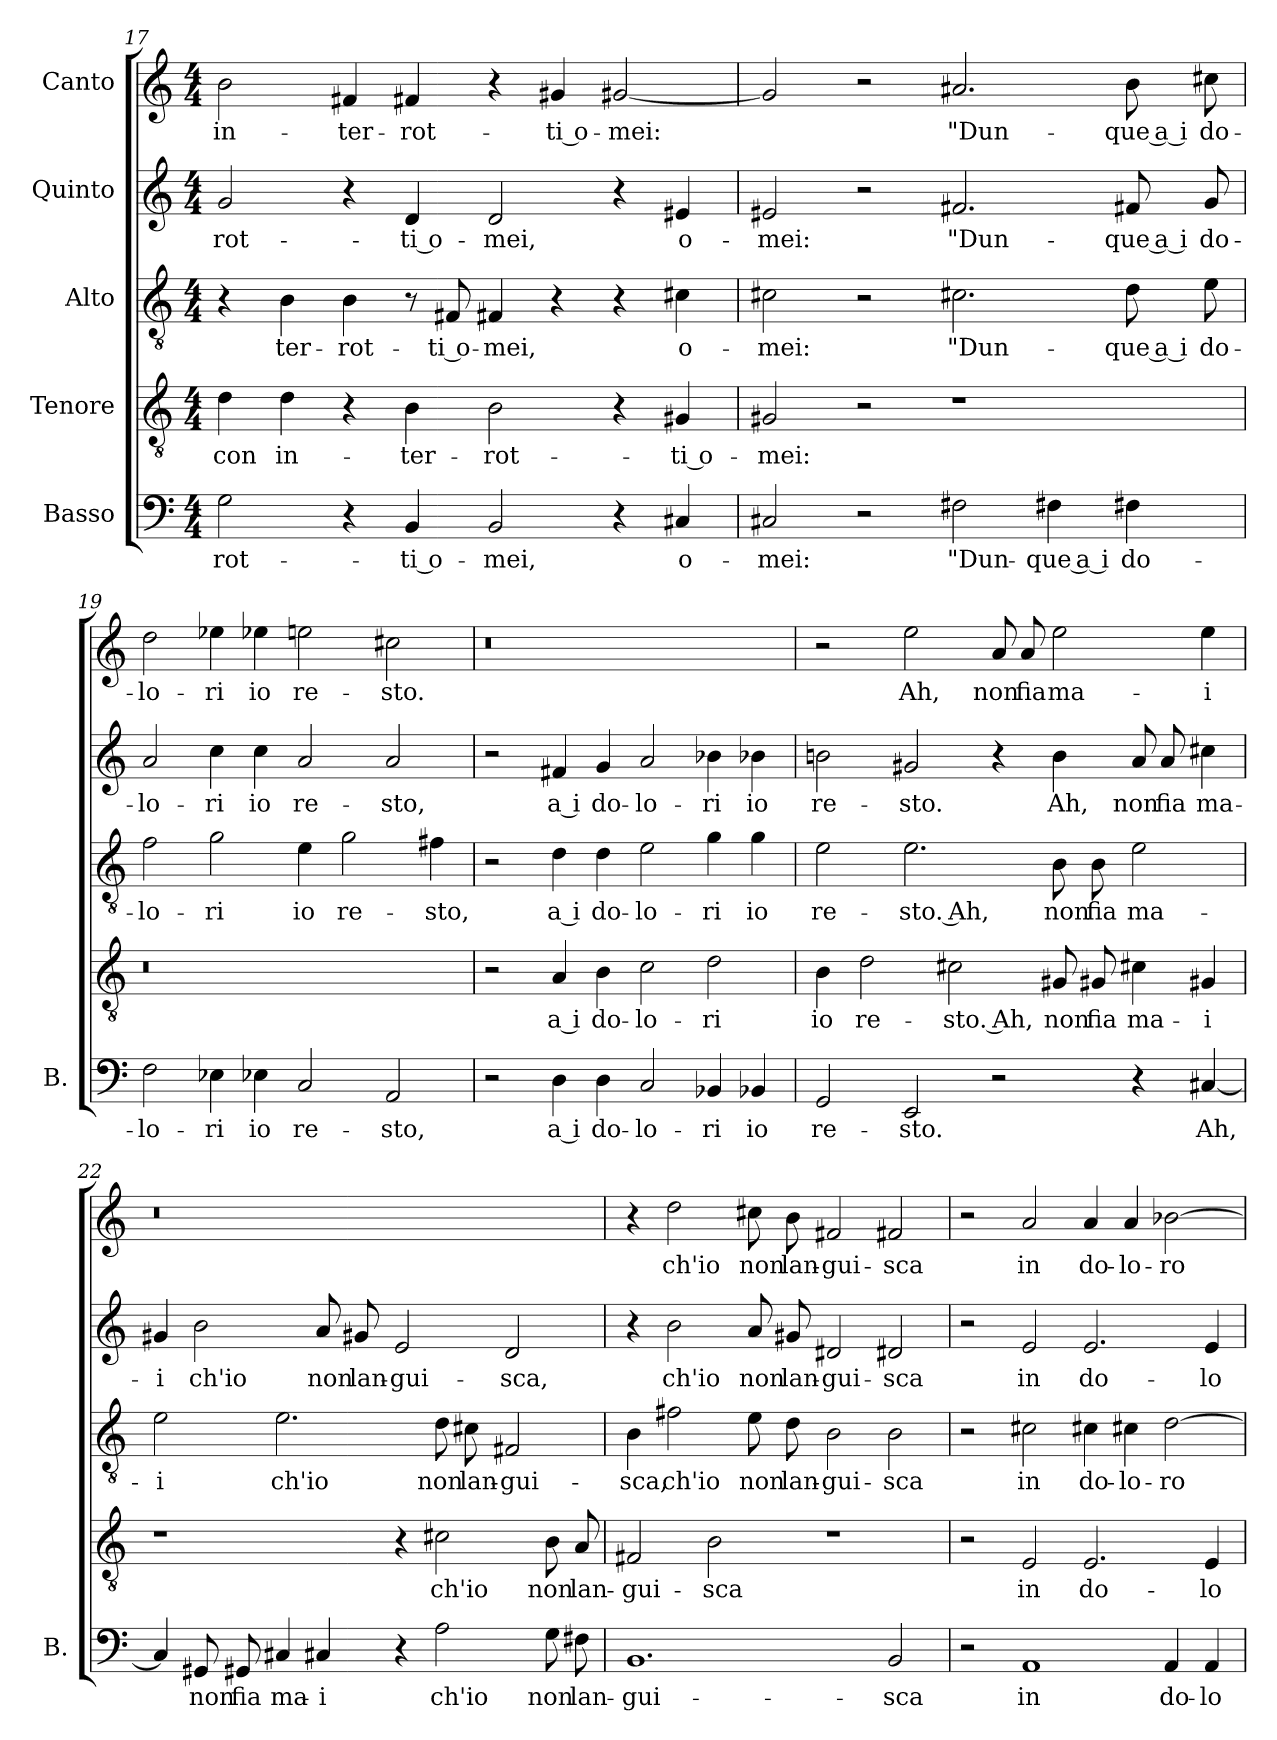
**kern	**text	**kern	**text	**kern	**text	**kern	**text	**kern	**text
*part5	*part5	*part4	*part4	*part3	*part3	*part2	*part2	*part1	*part1
*staff5	*staff5	*staff4	*staff4	*staff3	*staff3	*staff2	*staff2	*staff1	*staff1
*I"Basso	*	*I"Tenore	*	*I"Alto	*	*I"Quinto	*	*I"Canto	*
*I'B.	*	*	*	*	*	*	*	*	*
*clefF4	*	*clefGv2	*	*clefGv2	*	*clefG2	*	*clefG2	*
*k[]	*	*k[]	*	*k[]	*	*k[]	*	*k[]	*
*C:	*	*C:	*	*C:	*	*C:	*	*C:	*
*M4/4	*	*M4/4	*	*M4/4	*	*M4/4	*	*M4/4	*
=17	=17	=17	=17	=17	=17	=17	=17	=17	=17
2G\	-rot-	4d\	con	4r	.	2g/	-rot-	2b\	in-
.	.	4d\	in-	4B\	-ter-	.	.	.	.
4r	.	4r	.	4B\	-rot-	4r	.	4f#X/	-ter-
4BB/	-ti o-	4B\	-ter-	8r	.	4d/	-ti o-	4f#X/	-rot-
.	.	.	.	8F#X/	-ti o-	.	.	.	.
2BB/	-mei,	2B\	-rot-	4F#X/	-mei,	2d/	-mei,	4r	.
.	.	.	.	4r	.	.	.	4g#X/	-ti o-
4r	.	4r	.	4r	.	4r	.	[2g#X/	-mei:
4C#X/	o-	4G#X/	-ti o-	4c#X\	o-	4e#X/	o-	.	.
=18	=18	=18	=18	=18	=18	=18	=18	=18	=18
2C#X/	-mei:	2G#X/	-mei:	2c#X\	-mei:	2e#X/	-mei:	2g#/]	.
2r	.	2r	.	2r	.	2r	.	2r	.
2F#X\	"Dun-	1r	.	2.c#X\	"Dun-	2.f#X/	"Dun-	2.a#X/	"Dun-
4F#X\	-que a i	.	.	.	.	.	.	.	.
4F#X\	do-	.	.	8d\	-que a i	8f#X/	-que a i	8b\	-que a i
.	.	.	.	8e\	do-	8g/	do-	8cc#X\	do-
=19	=19	=19	=19	=19	=19	=19	=19	=19	=19
!	!	!LO:N:vis=0	!	!	!	!	!	!	!
2F\	-lo-	1r	.	2f\	-lo-	2a/	-lo-	2dd\	-lo-
4E-X\	-ri	.	.	2g\	-ri	4cc\	-ri	4ee-X\	-ri
4E-X\	io	.	.	.	.	4cc\	io	4ee-X\	io
2C/	re-	1ryy	.	4e\	io	2a/	re-	2een\	re-
.	.	.	.	2g\	re-	.	.	.	.
2AA/	-sto,	.	.	.	.	2a/	-sto,	2cc#X\	-sto.
.	.	.	.	4f#X\	-sto,	.	.	.	.
=20	=20	=20	=20	=20	=20	=20	=20	=20	=20
!	!	!	!	!	!	!	!	!LO:N:vis=0	!
2r	.	2r	.	2r	.	2r	.	1r	.
4D\	a i	4A/	a i	4d\	a i	4f#X/	a i	.	.
4D\	do-	4B\	do-	4d\	do-	4g/	do-	.	.
2C/	-lo-	2c\	-lo-	2e\	-lo-	2a/	-lo-	1ryy	.
4BB-X/	-ri	2d\	-ri	4g\	-ri	4b-X\	-ri	.	.
4BB-X/	io	.	.	4g\	io	4b-X\	io	.	.
=21	=21	=21	=21	=21	=21	=21	=21	=21	=21
2GG/	re-	4B\	io	2e\	re-	2bn\	re-	2r	.
.	.	2d\	re-	.	.	.	.	.	.
2EE/	-sto.	.	.	2.e\	-sto. Ah,	2g#X/	-sto.	2ee\	Ah,
.	.	2c#X\	-sto. Ah,	.	.	.	.	.	.
2r	.	.	.	.	.	4r	.	8a/	non
.	.	.	.	.	.	.	.	8a/	fia
.	.	8G#X/	non	8B\	non	4b\	Ah,	2ee\	ma-
.	.	8G#X/	fia	8B\	fia	.	.	.	.
4r	.	4c#X\	ma-	2e\	ma-	8a/	non	.	.
.	.	.	.	.	.	8a/	fia	.	.
[4C#X/	Ah,	4G#X/	-i	.	.	4cc#X\	ma-	4ee\	-i
=22	=22	=22	=22	=22	=22	=22	=22	=22	=22
!	!	!	!	!	!	!	!	!LO:N:vis=0	!
4C#/]	.	1r	.	2e\	-i	4g#X/	-i	1r	.
8GG#X/	non	.	.	.	.	2b\	ch'io	.	.
8GG#X/	fia	.	.	.	.	.	.	.	.
4C#X/	ma-	.	.	2.e\	ch'io	.	.	.	.
4C#X/	-i	.	.	.	.	8a/	non	.	.
.	.	.	.	.	.	8g#X/	lan-	.	.
4r	.	4r	.	.	.	2e/	-gui-	1ryy	.
2A\	ch'io	2c#X\	ch'io	8d\	non	.	.	.	.
.	.	.	.	8c#X\	lan-	.	.	.	.
.	.	.	.	2F#X/	-gui-	2d/	-sca,	.	.
8G\	non	8B\	non	.	.	.	.	.	.
8F#X\	lan-	8A/	lan-	.	.	.	.	.	.
=23	=23	=23	=23	=23	=23	=23	=23	=23	=23
1.BB/	-gui-	2F#X/	-gui-	4B\	-sca,	4r	.	4r	.
.	.	.	.	2f#X\	ch'io	2b\	ch'io	2dd\	ch'io
.	.	2B\	-sca	.	.	.	.	.	.
.	.	.	.	8e\	non	8a/	non	8cc#X\	non
.	.	.	.	8d\	lan-	8g#X/	lan-	8b\	lan-
.	.	1r	.	2B\	-gui-	2d#X/	-gui-	2f#X/	-gui-
2BB/	-sca	.	.	2B\	-sca	2d#X/	-sca	2f#X/	-sca
=24	=24	=24	=24	=24	=24	=24	=24	=24	=24
2r	.	2r	.	2r	.	2r	.	2r	.
1AA/	in	2E/	in	2c#X\	in	2e/	in	2a/	in
.	.	2.E/	do-	4c#X\	do-	2.e/	do-	4a/	do-
.	.	.	.	4c#X\	-lo-	.	.	4a/	-lo-
4AA/	do-	.	.	[2d\	-ro-	.	.	[2b-X\	-ro-
4AA/	-lo-	4E/	-lo-	.	.	4e/	-lo-	.	.
=	=	=	=	=	=	=	=	=	=
*-	*-	*-	*-	*-	*-	*-	*-	*-	*-
